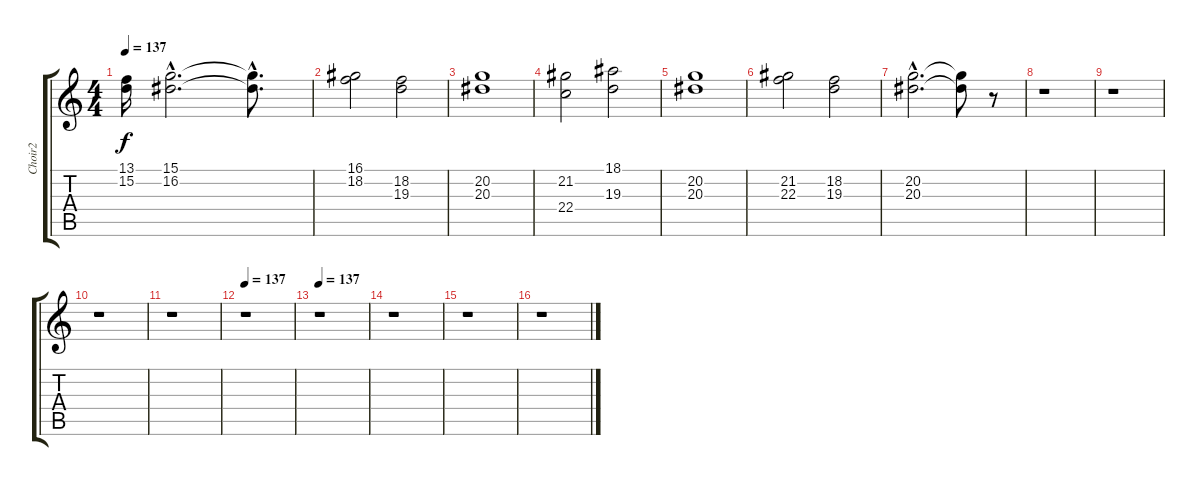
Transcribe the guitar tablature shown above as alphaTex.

\track ("Choir2" "Choir2") {instrument synthvoice}
\staff {score tabs}
\tuning (E4 B3 G3 D3 A2 E2) {hide}
\ts (4 4)
\tempo 137
\clef g2
\ks c
(13.1 15.2).16{dy f} (15.1{hac} 16.2{hac}).2{d} (15.1{hac t} 16.2{hac t}).8{d} |
(16.1 18.2).2 (18.2 19.3).2 |
(20.2 20.3).1 |
(21.2 22.4).2 (18.1 19.3).2 |
(20.2 20.3).1 |
(21.2 22.3).2 (18.2 19.3).2 |
(20.2{hac} 20.3{hac}).2{d} (20.2{t} 20.3{t}).8 r.8 |
r.1 |
r.1 |
r.1 |
r.1 |
\tempo 137
r.1 |
\tempo 137
r.1 |
r.1 |
r.1 |
r.1
